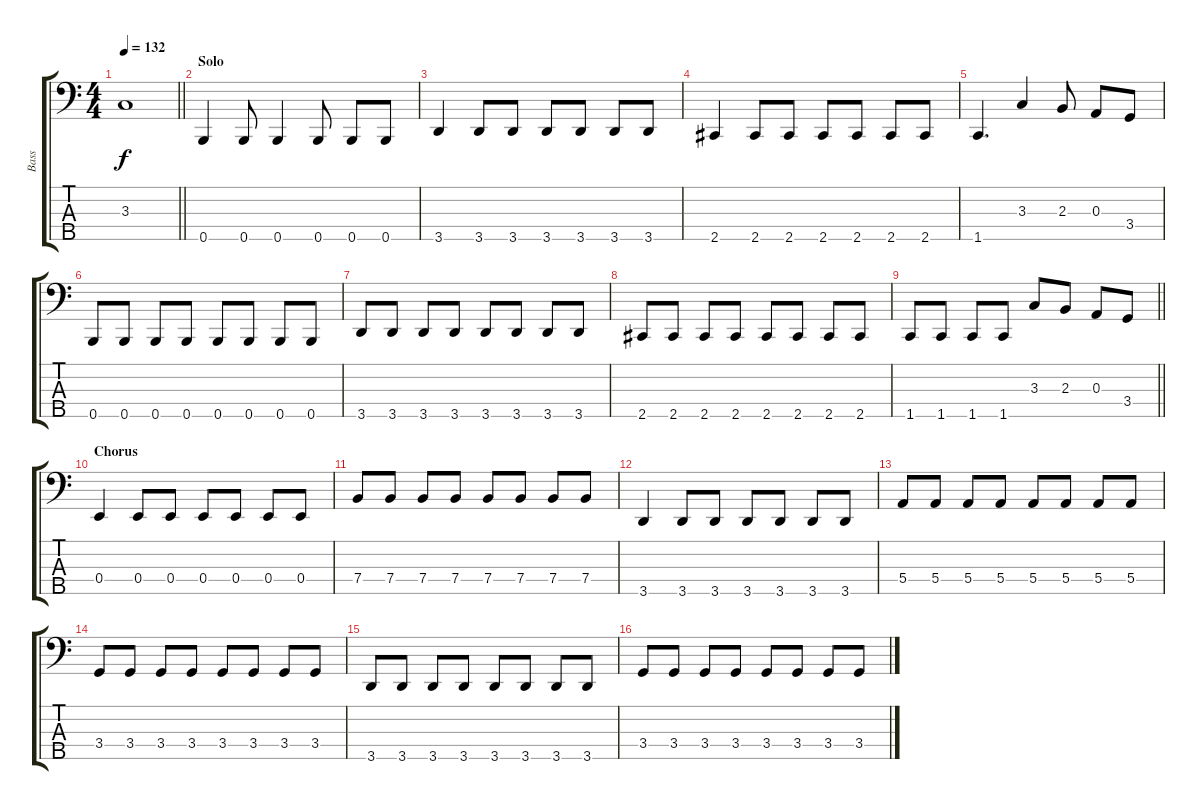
\track ("Bass" "Bass") {instrument electricbassfinger}
\staff {score tabs}
\tuning (G2 D2 A1 E1 B0) {hide}
\ts (4 4)
\tempo 132
\clef f4
\barLineRight lightlight
\ks c
3.3.1{dy f} |
\section ("" "Solo")
0.5.4{instrument electricbassfinger} 0.5.8 0.5.4 0.5.8 0.5.8 0.5.8 |
3.5.4 3.5.8 3.5.8 3.5.8 3.5.8 3.5.8 3.5.8 |
2.5.4 2.5.8 2.5.8 2.5.8 2.5.8 2.5.8 2.5.8 |
1.5.4{d} 3.3.4 2.3.8 0.3.8 3.4.8 |
0.5.8 0.5.8 0.5.8 0.5.8 0.5.8 0.5.8 0.5.8 0.5.8 |
3.5.8 3.5.8 3.5.8 3.5.8 3.5.8 3.5.8 3.5.8 3.5.8 |
2.5.8 2.5.8 2.5.8 2.5.8 2.5.8 2.5.8 2.5.8 2.5.8 |
\barLineRight lightlight
1.5.8 1.5.8 1.5.8 1.5.8 3.3.8 2.3.8 0.3.8 3.4.8 |
\section ("" "Chorus ")
0.4.4 0.4.8 0.4.8 0.4.8 0.4.8 0.4.8 0.4.8 |
7.4.8 7.4.8 7.4.8 7.4.8 7.4.8 7.4.8 7.4.8 7.4.8 |
3.5.4 3.5.8 3.5.8 3.5.8 3.5.8 3.5.8 3.5.8 |
5.4.8 5.4.8 5.4.8 5.4.8 5.4.8 5.4.8 5.4.8 5.4.8 |
3.4.8 3.4.8 3.4.8 3.4.8 3.4.8 3.4.8 3.4.8 3.4.8 |
3.5.8 3.5.8 3.5.8 3.5.8 3.5.8 3.5.8 3.5.8 3.5.8 |
3.4.8 3.4.8 3.4.8 3.4.8 3.4.8 3.4.8 3.4.8 3.4.8
